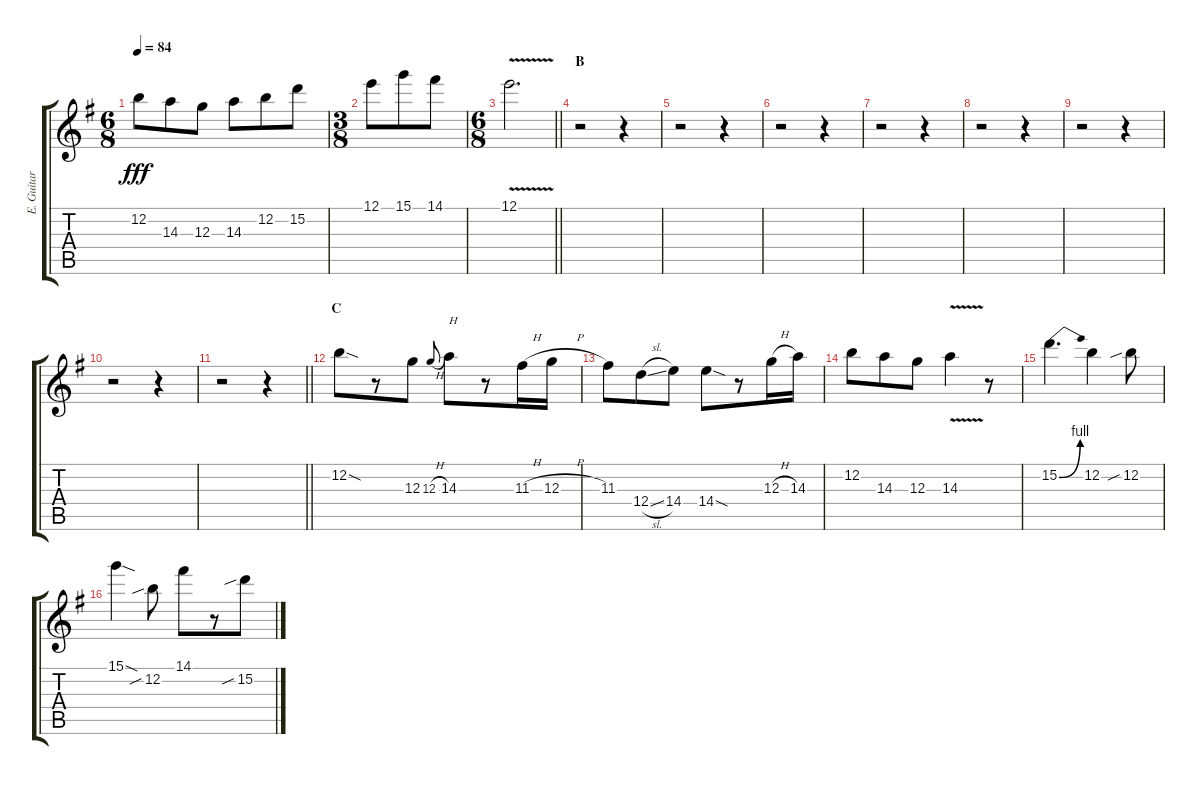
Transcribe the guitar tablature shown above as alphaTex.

\track ("E. Guitar I" "E. Guitar ") {instrument overdrivenguitar}
\staff {score tabs}
\tuning (E4 B3 G3 D3 A2 E2) {hide}
\ts (6 8)
\tempo 84
\clef g2
\ks g
12.2.8{dy fff} 14.3.8 12.3.8 14.3.8 12.2.8 15.2.8 |
\ts (3 8)
12.1.8 15.1.8 14.1.8 |
\ts (6 8)
\barLineRight lightlight
12.1{v}.2{d} |
\section ("" "B")
r.2 r.4 |
r.2 r.4 |
r.2 r.4 |
r.2 r.4 |
r.2 r.4 |
r.2 r.4 |
r.2 r.4 |
\barLineRight lightlight
r.2 r.4 |
\section ("" "C")
12.2{sod}.8 r.8 12.3.8 12.3{h}.8{gr onbeat} 14.3.8{txt "H"} r.8 11.3{h}.16 12.3{h}.16 |
11.3.8 12.4{sl}.8 14.4.8 14.4{sod}.8 r.8 12.3{h}.16 14.3.16 |
12.2.8 14.3.8 12.3.8 14.3{v}.4 r.8 |
15.2{be (bend 0 0 60 4)}.4{d} 12.2.4 12.2{sib}.8 |
15.1{sod}.4 12.2{sib}.8 14.1.8 r.8 15.2{sib}.8
